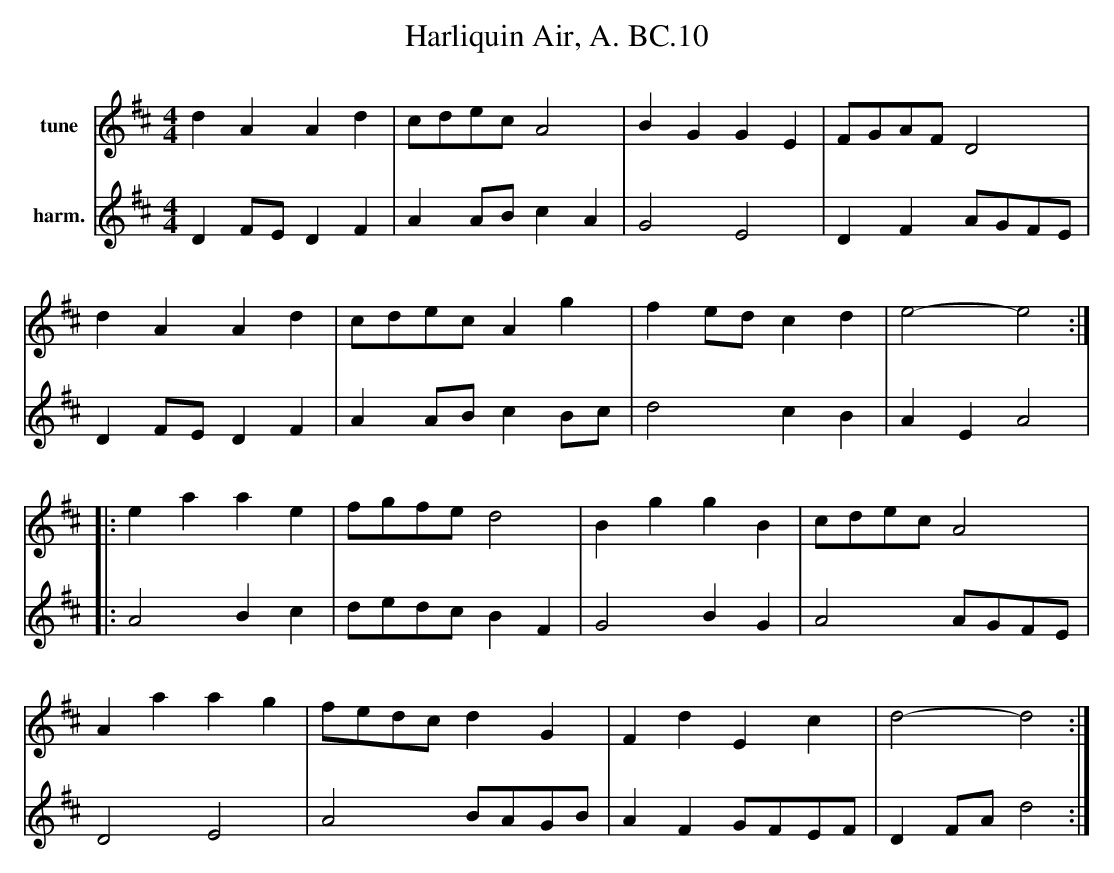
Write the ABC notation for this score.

X:1
T: Harliquin Air, A. BC.10
M: 4/4
V: tune
V: harmony
K: D
%%staves 1 2
V:1 nm=tune
d2A2 A2d2 | cdec A4  | B2G2 G2E2 | FGAF D4 |
V:2 nm=harm.
D2 FE D2F2| A2AB c2A2 | G4   E4   | D2F2 AGFE |
V:1
d2A2 A2d2 | cdec A2g2 | f2ed c2d2 | e4-e4 :|
V:2
D2FE D2F2 | A2AB c2Bc | d4 c2B2 | A2E2 A4 |
V:1
|: e2a2 a2e2 | fgfe d4 | B2g2 g2B2 |cdec A4 |
V:2
|: A4   B2c2 | dedc B2F2 | G4 B2G2 |A4   AGFE |
V:1
A2a2 a2g2 | fedc d2G2 | F2d2 E2 c2 |d4-d4 :|
V:2
D4   E4 | A4   BAGB  | A2F2 GFEF | D2FA d4 :|
